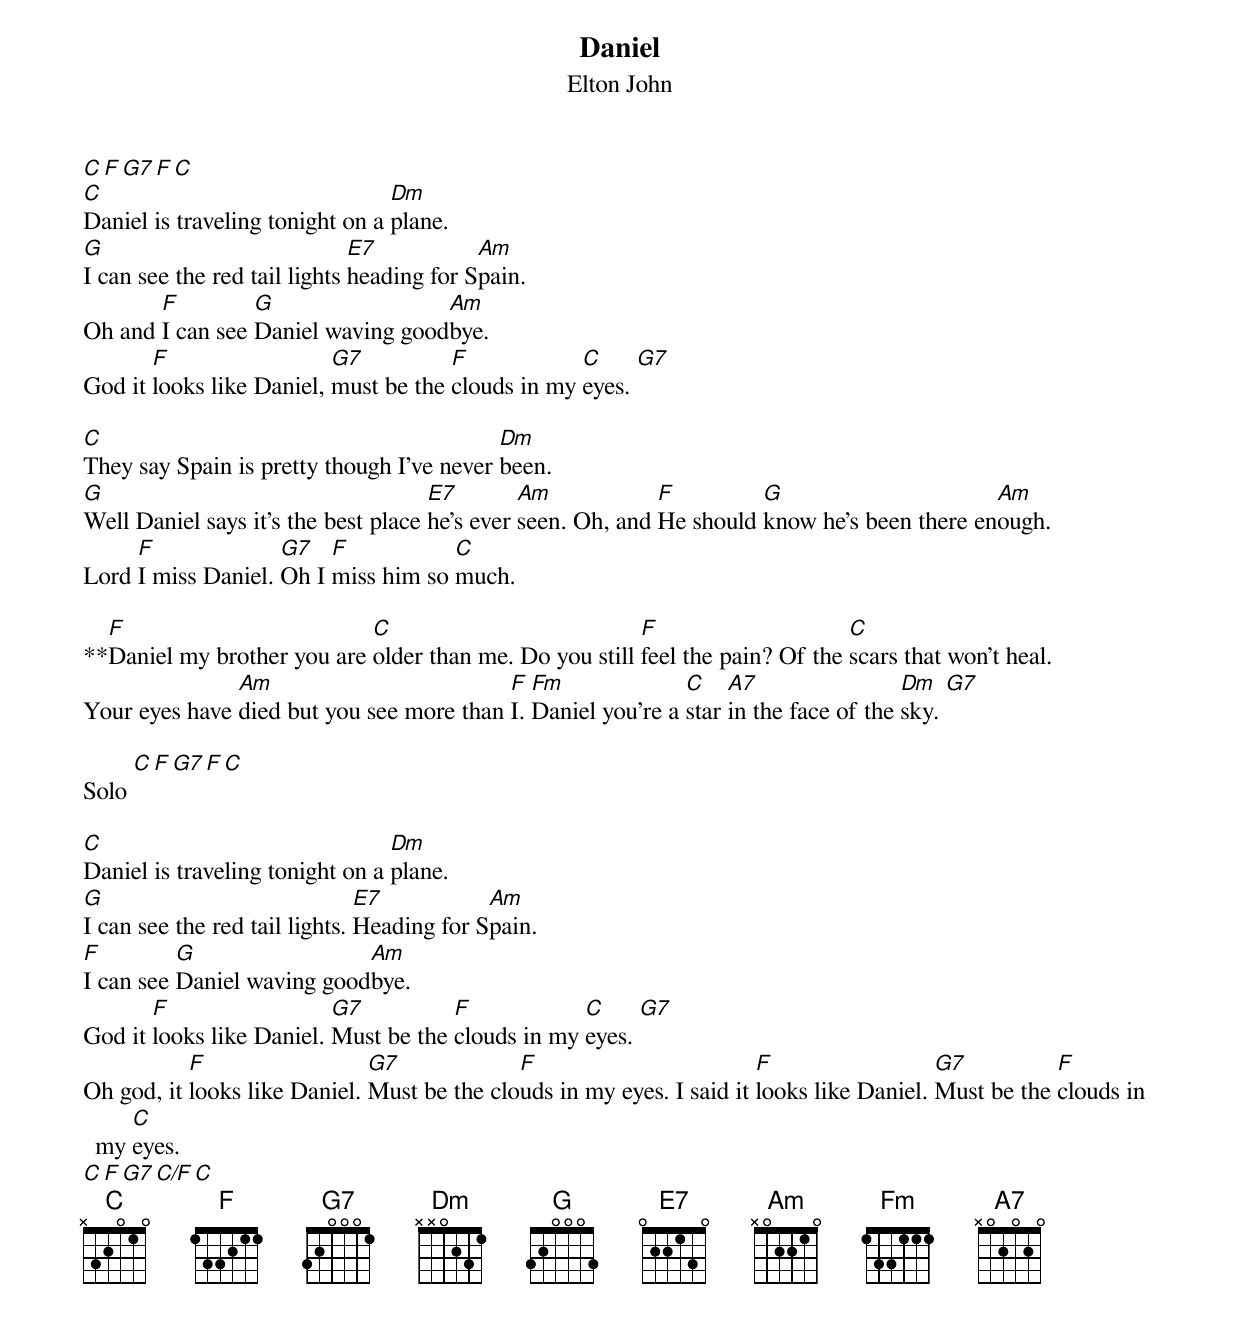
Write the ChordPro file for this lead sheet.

{title:Daniel}
{st:Elton John}
[C][F][G7][F][C]
[C]Daniel is traveling tonight on a [Dm]plane.
[G]I can see the red tail lights [E7]heading for S[Am]pain.
Oh and [F]I can see [G]Daniel waving good[Am]bye.
God it [F]looks like Daniel, [G7]must be the [F]clouds in my [C]eyes. [G7]

[C]They say Spain is pretty though I've never [Dm]been.
[G]Well Daniel says it's the best place [E7]he's ever [Am]seen. Oh, and [F]He should [G]know he's been there en[Am]ough.
Lord [F]I miss Daniel. [G7]Oh I [F]miss him so [C]much.

**[F]Daniel my brother you are [C]older than me. Do you still [F]feel the pain? Of the [C]scars that won't heal.
Your eyes have [Am]died but you see more than [F]I. [Fm]Daniel you're a [C]star [A7]in the face of the [Dm]sky. [G7]

Solo [C][F][G7][F][C]

[C]Daniel is traveling tonight on a [Dm]plane.
[G]I can see the red tail lights. [E7]Heading for S[Am]pain.
[F]I can see [G]Daniel waving good[Am]bye.
God it [F]looks like Daniel. [G7]Must be the [F]clouds in my [C]eyes. [G7]
Oh god, it [F]looks like Daniel. [G7]Must be the clo[F]uds in my eyes. I said it [F]looks like Daniel. [G7]Must be the [F]clouds in my [C]eyes.
[C][F][G7][C/F][C]
